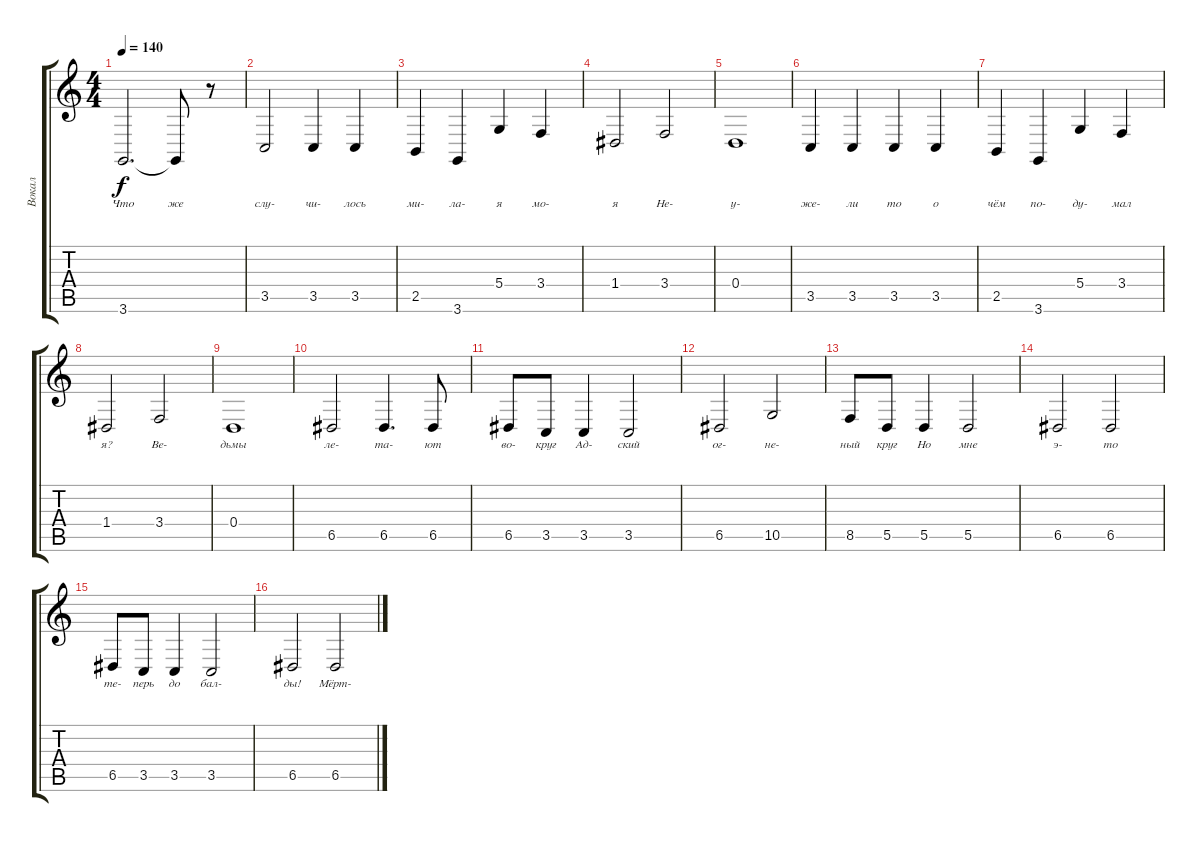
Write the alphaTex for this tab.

\track ("Вокал" "Вокал") {instrument oboe}
\staff {score tabs}
\tuning (E4 B3 G3 D3 A2 E2) {hide}
\ts (4 4)
\tempo 140
\clef g2
\ks c
3.6.2{d lyrics (0 "Что") lyrics (1 "") lyrics (2 "") lyrics (3 "") lyrics (4 "") dy f} 3.6{t}.8{lyrics (0 "же") lyrics (1 "") lyrics (2 "") lyrics (3 "") lyrics (4 "")} r.8 |
3.5.2{lyrics (0 "слу-") lyrics (1 "") lyrics (2 "") lyrics (3 "") lyrics (4 "")} 3.5.4{lyrics (0 "чи-") lyrics (1 "") lyrics (2 "") lyrics (3 "") lyrics (4 "")} 3.5.4{lyrics (0 "лось") lyrics (1 "") lyrics (2 "") lyrics (3 "") lyrics (4 "")} |
2.5.4{lyrics (0 "ми-") lyrics (1 "") lyrics (2 "") lyrics (3 "") lyrics (4 "")} 3.6.4{lyrics (0 "ла-") lyrics (1 "") lyrics (2 "") lyrics (3 "") lyrics (4 "")} 5.4.4{lyrics (0 "я") lyrics (1 "") lyrics (2 "") lyrics (3 "") lyrics (4 "")} 3.4.4{lyrics (0 "мо-") lyrics (1 "") lyrics (2 "") lyrics (3 "") lyrics (4 "")} |
1.4.2{lyrics (0 "я") lyrics (1 "") lyrics (2 "") lyrics (3 "") lyrics (4 "")} 3.4.2{lyrics (0 "Не-") lyrics (1 "") lyrics (2 "") lyrics (3 "") lyrics (4 "")} |
0.4.1{lyrics (0 "у-") lyrics (1 "") lyrics (2 "") lyrics (3 "") lyrics (4 "")} |
3.5.4{lyrics (0 "же-") lyrics (1 "") lyrics (2 "") lyrics (3 "") lyrics (4 "")} 3.5.4{lyrics (0 "ли") lyrics (1 "") lyrics (2 "") lyrics (3 "") lyrics (4 "")} 3.5.4{lyrics (0 "то") lyrics (1 "") lyrics (2 "") lyrics (3 "") lyrics (4 "")} 3.5.4{lyrics (0 "о") lyrics (1 "") lyrics (2 "") lyrics (3 "") lyrics (4 "")} |
2.5.4{lyrics (0 "чём") lyrics (1 "") lyrics (2 "") lyrics (3 "") lyrics (4 "")} 3.6.4{lyrics (0 "по-") lyrics (1 "") lyrics (2 "") lyrics (3 "") lyrics (4 "")} 5.4.4{lyrics (0 "ду-") lyrics (1 "") lyrics (2 "") lyrics (3 "") lyrics (4 "")} 3.4.4{lyrics (0 "мал") lyrics (1 "") lyrics (2 "") lyrics (3 "") lyrics (4 "")} |
1.4.2{lyrics (0 "я?") lyrics (1 "") lyrics (2 "") lyrics (3 "") lyrics (4 "")} 3.4.2{lyrics (0 "Ве-") lyrics (1 "") lyrics (2 "") lyrics (3 "") lyrics (4 "")} |
0.4.1{lyrics (0 "дьмы") lyrics (1 "") lyrics (2 "") lyrics (3 "") lyrics (4 "")} |
6.5.2{lyrics (0 "ле-") lyrics (1 "") lyrics (2 "") lyrics (3 "") lyrics (4 "")} 6.5.4{d lyrics (0 "та-") lyrics (1 "") lyrics (2 "") lyrics (3 "") lyrics (4 "")} 6.5.8{lyrics (0 "ют") lyrics (1 "") lyrics (2 "") lyrics (3 "") lyrics (4 "")} |
6.5.8{lyrics (0 "во-") lyrics (1 "") lyrics (2 "") lyrics (3 "") lyrics (4 "")} 3.5.8{lyrics (0 "круг") lyrics (1 "") lyrics (2 "") lyrics (3 "") lyrics (4 "")} 3.5.4{lyrics (0 "Ад-") lyrics (1 "") lyrics (2 "") lyrics (3 "") lyrics (4 "")} 3.5.2{lyrics (0 "ский") lyrics (1 "") lyrics (2 "") lyrics (3 "") lyrics (4 "")} |
6.5.2{lyrics (0 "ог-") lyrics (1 "") lyrics (2 "") lyrics (3 "") lyrics (4 "")} 10.5.2{lyrics (0 "не-") lyrics (1 "") lyrics (2 "") lyrics (3 "") lyrics (4 "")} |
8.5.8{lyrics (0 "ный") lyrics (1 "") lyrics (2 "") lyrics (3 "") lyrics (4 "")} 5.5.8{lyrics (0 "круг") lyrics (1 "") lyrics (2 "") lyrics (3 "") lyrics (4 "")} 5.5.4{lyrics (0 "Но") lyrics (1 "") lyrics (2 "") lyrics (3 "") lyrics (4 "")} 5.5.2{lyrics (0 "мне") lyrics (1 "") lyrics (2 "") lyrics (3 "") lyrics (4 "")} |
6.5.2{lyrics (0 "э-") lyrics (1 "") lyrics (2 "") lyrics (3 "") lyrics (4 "")} 6.5.2{lyrics (0 "то") lyrics (1 "") lyrics (2 "") lyrics (3 "") lyrics (4 "")} |
6.5.8{lyrics (0 "те-") lyrics (1 "") lyrics (2 "") lyrics (3 "") lyrics (4 "")} 3.5.8{lyrics (0 "перь") lyrics (1 "") lyrics (2 "") lyrics (3 "") lyrics (4 "")} 3.5.4{lyrics (0 "до") lyrics (1 "") lyrics (2 "") lyrics (3 "") lyrics (4 "")} 3.5.2{lyrics (0 "бал-") lyrics (1 "") lyrics (2 "") lyrics (3 "") lyrics (4 "")} |
6.5.2{lyrics (0 "ды!") lyrics (1 "") lyrics (2 "") lyrics (3 "") lyrics (4 "")} 6.5.2{lyrics (0 "Мёрт-") lyrics (1 "") lyrics (2 "") lyrics (3 "") lyrics (4 "")}
